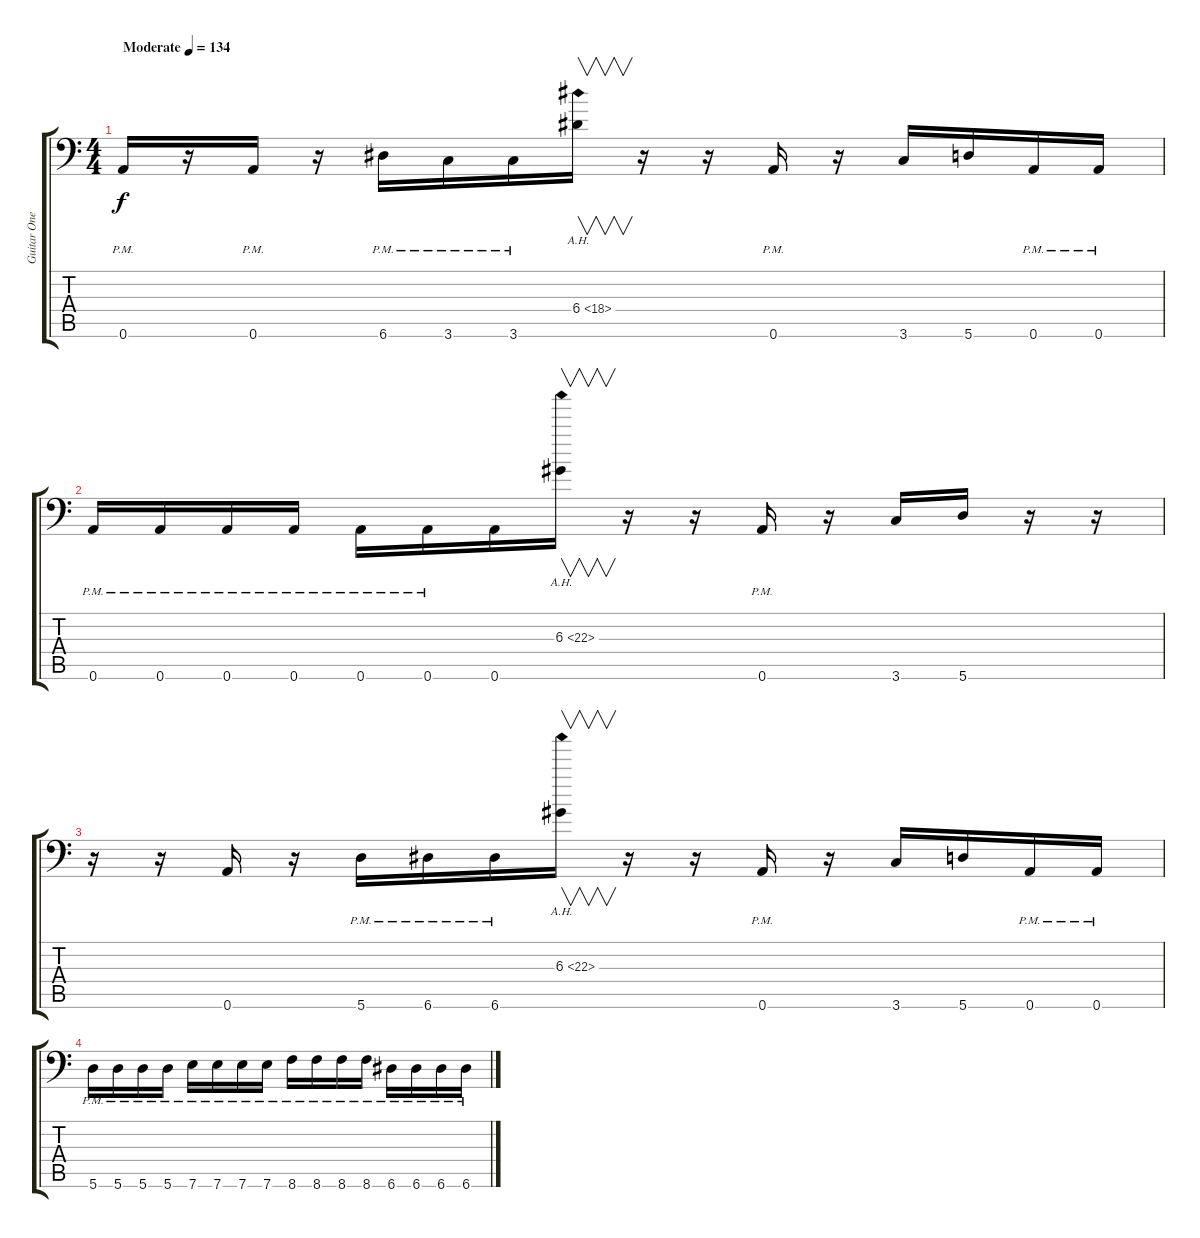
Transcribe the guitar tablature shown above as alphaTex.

\track ("Guitar One" "Guitar One") {instrument distortionguitar}
\staff {score tabs}
\tuning (B3 Gb3 D3 A2 E2 A1) {hide}
\ts (4 4)
\tempo (134 "Moderate")
\clef f4
\ks c
0.6{pm}.16{dy f instrument distortionguitar} r.16 0.6{pm}.16 r.16 6.6{pm}.16 3.6{pm}.16 3.6{pm}.16 6.4{ah 12}.16{v} r.16 r.16 0.6{pm}.16 r.16 3.6.16 5.6.16 0.6{pm}.16 0.6{pm}.16 |
0.6{pm}.16 0.6{pm}.16 0.6{pm}.16 0.6{pm}.16 0.6{pm}.16 0.6{pm}.16 0.6.16 6.3{ah 16}.16{v} r.16 r.16 0.6{pm}.16 r.16 3.6.16 5.6.16 r.16 r.16 |
r.16 r.16 0.6.16 r.16 5.6{pm}.16 6.6{pm}.16 6.6{pm}.16 6.3{ah 16}.16{v} r.16 r.16 0.6{pm}.16 r.16 3.6.16 5.6.16 0.6{pm}.16 0.6{pm}.16 |
5.6{pm}.16 5.6{pm}.16 5.6{pm}.16 5.6{pm}.16 7.6{pm}.16 7.6{pm}.16 7.6{pm}.16 7.6{pm}.16 8.6{pm}.16 8.6{pm}.16 8.6{pm}.16 8.6{pm}.16 6.6{pm}.16 6.6{pm}.16 6.6{pm}.16 6.6{pm}.16
